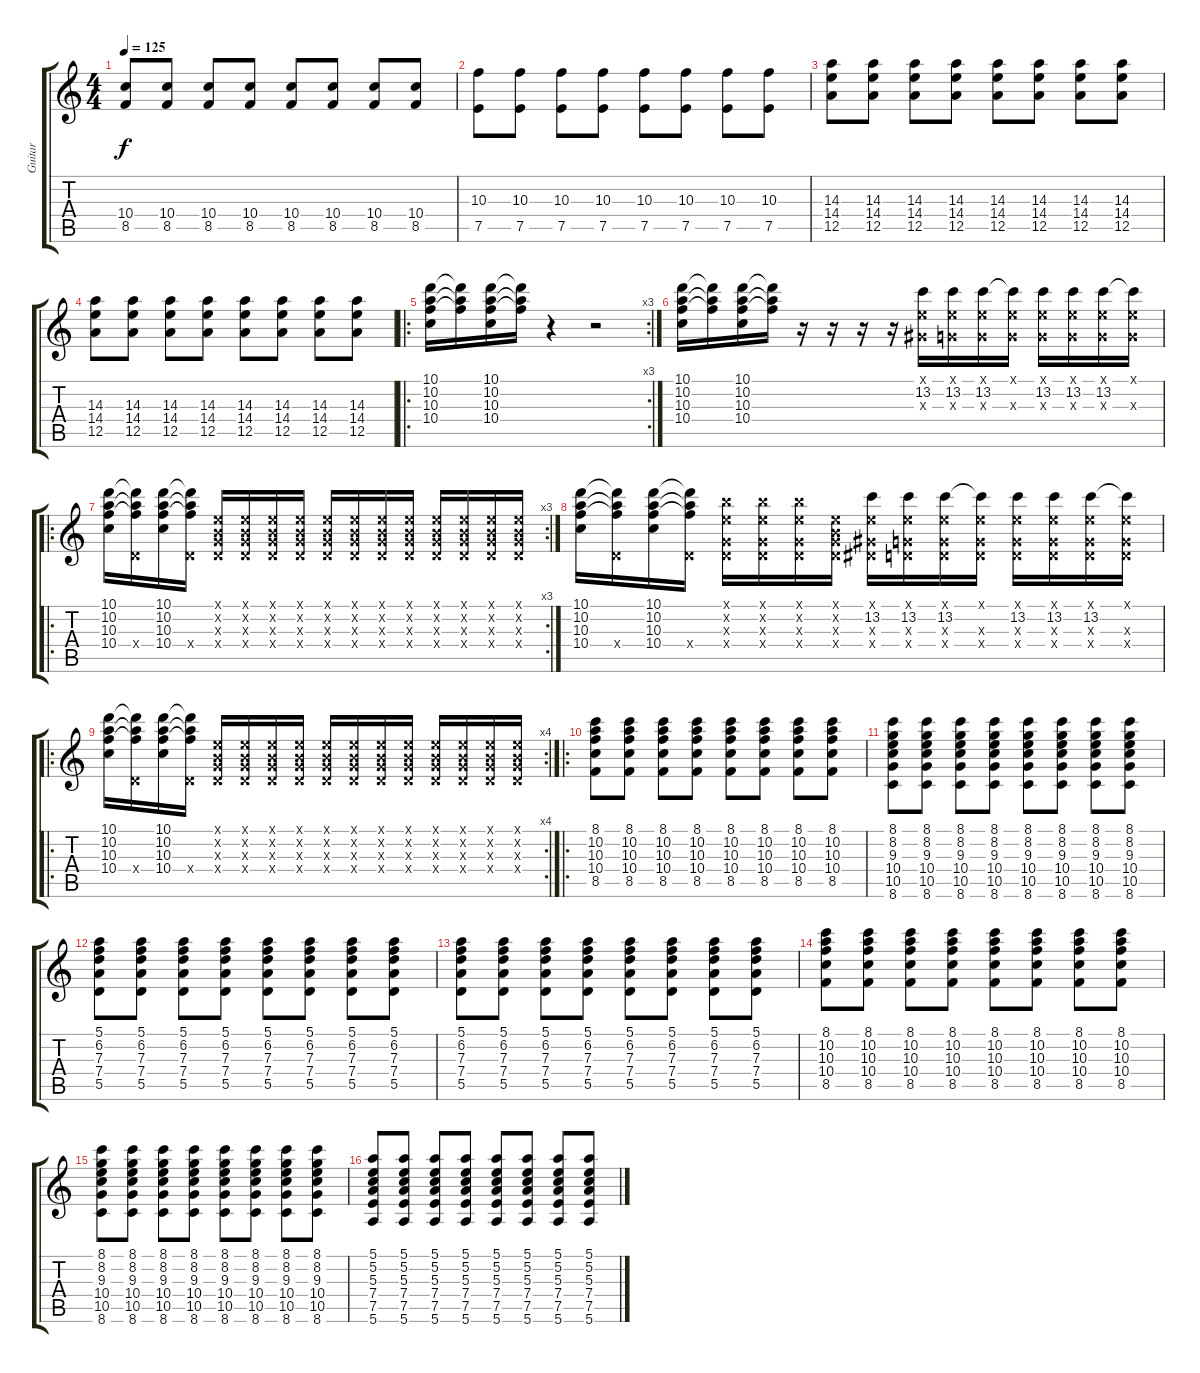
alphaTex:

\track ("Guitar" "Guitar") {instrument electricguitarclean}
\staff {score tabs}
\tuning (E4 B3 G3 D3 A2 E2) {hide}
\ts (4 4)
\tempo 125
\clef g2
\ks c
(10.4 8.5).8{dy f} (10.4 8.5).8 (10.4 8.5).8 (10.4 8.5).8 (10.4 8.5).8 (10.4 8.5).8 (10.4 8.5).8 (10.4 8.5).8 |
(10.3 7.5).8 (10.3 7.5).8 (10.3 7.5).8 (10.3 7.5).8 (10.3 7.5).8 (10.3 7.5).8 (10.3 7.5).8 (10.3 7.5).8 |
(14.3 14.4 12.5).8 (14.3 14.4 12.5).8 (14.3 14.4 12.5).8 (14.3 14.4 12.5).8 (14.3 14.4 12.5).8 (14.3 14.4 12.5).8 (14.3 14.4 12.5).8 (14.3 14.4 12.5).8 |
(14.3 14.4 12.5).8 (14.3 14.4 12.5).8 (14.3 14.4 12.5).8 (14.3 14.4 12.5).8 (14.3 14.4 12.5).8 (14.3 14.4 12.5).8 (14.3 14.4 12.5).8 (14.3 14.4 12.5).8 |
\ro
\rc 3
(10.1 10.2 10.3 10.4).16{volume 10} (10.1{t} 10.2{t} 10.3{t}).16 (10.1 10.2 10.3 10.4).16 (10.1{t} 10.2{t} 10.3{t}).16 r.4 r.2 |
(10.1 10.2 10.3 10.4).16{volume 10} (10.1{t} 10.2{t} 10.3{t}).16 (10.1 10.2 10.3 10.4).16 (10.1{t} 10.2{t} 10.3{t}).16 r.16 r.16 r.16 r.16 (0.1{x} 13.2 1.3{x}).16 (0.1{x} 13.2 0.3{x}).16 (0.1{x} 13.2 0.3{x}).16 (0.1{x} 13.2{t} 0.3{x}).16 (0.1{x} 13.2 0.3{x}).16 (0.1{x} 13.2 0.3{x}).16 (0.1{x} 13.2 0.3{x}).16 (0.1{x} 13.2{t} 0.3{x}).16 |
\ro
\rc 3
(10.1 10.2 10.3 10.4).16{volume 10} (10.1{t} 10.2{t} 10.3{t} 0.4{x}).16 (10.1 10.2 10.3 10.4).16 (10.1{t} 10.2{t} 10.3{t} 0.4{x}).16 (0.1{x} 0.2{x} 0.3{x} 0.4{x}).16 (0.1{x} 0.2{x} 0.3{x} 0.4{x}).16 (0.1{x} 0.2{x} 0.3{x} 0.4{x}).16 (0.1{x} 0.2{x} 0.3{x} 0.4{x}).16 (0.1{x} 0.2{x} 0.3{x} 0.4{x}).16 (0.1{x} 0.2{x} 0.3{x} 0.4{x}).16 (0.1{x} 0.2{x} 0.3{x} 0.4{x}).16 (0.1{x} 0.2{x} 0.3{x} 0.4{x}).16 (0.1{x} 0.2{x} 0.3{x} 0.4{x}).16 (0.1{x} 0.2{x} 0.3{x} 0.4{x}).16 (0.1{x} 0.2{x} 0.3{x} 0.4{x}).16 (0.1{x} 0.2{x} 0.3{x} 0.4{x}).16 |
(10.1 10.2 10.3 10.4).16{volume 10} (10.1{t} 10.2{t} 10.3{t} 0.4{x}).16 (10.1 10.2 10.3 10.4).16 (10.1{t} 10.2{t} 10.3{t} 0.4{x}).16 (0.1{x} 12.2{x} 0.3{x} 0.4{x}).16 (0.1{x} 12.2{x} 0.3{x} 0.4{x}).16 (0.1{x} 12.2{x} 0.3{x} 0.4{x}).16 (0.1{x} 0.2{x} 0.3{x} 0.4{x}).16 (0.1{x} 13.2 1.3{x} 1.4{x}).16 (0.1{x} 13.2 0.3{x} 0.4{x}).16 (0.1{x} 13.2 0.3{x} 0.4{x}).16 (0.1{x} 13.2{t} 0.3{x} 0.4{x}).16 (0.1{x} 13.2 0.3{x} 0.4{x}).16 (0.1{x} 13.2 0.3{x} 0.4{x}).16 (0.1{x} 13.2 0.3{x} 0.4{x}).16 (0.1{x} 13.2{t} 0.3{x} 0.4{x}).16 |
\ro
\rc 4
(10.1 10.2 10.3 10.4).16{volume 10} (10.1{t} 10.2{t} 10.3{t} 0.4{x}).16 (10.1 10.2 10.3 10.4).16 (10.1{t} 10.2{t} 10.3{t} 0.4{x}).16 (0.1{x} 0.2{x} 0.3{x} 0.4{x}).16 (0.1{x} 0.2{x} 0.3{x} 0.4{x}).16 (0.1{x} 0.2{x} 0.3{x} 0.4{x}).16 (0.1{x} 0.2{x} 0.3{x} 0.4{x}).16 (0.1{x} 0.2{x} 0.3{x} 0.4{x}).16 (0.1{x} 0.2{x} 0.3{x} 0.4{x}).16 (0.1{x} 0.2{x} 0.3{x} 0.4{x}).16 (0.1{x} 0.2{x} 0.3{x} 0.4{x}).16 (0.1{x} 0.2{x} 0.3{x} 0.4{x}).16 (0.1{x} 0.2{x} 0.3{x} 0.4{x}).16 (0.1{x} 0.2{x} 0.3{x} 0.4{x}).16 (0.1{x} 0.2{x} 0.3{x} 0.4{x}).16 |
\ro
(8.1 10.2 10.3 10.4 8.5).8 (8.1 10.2 10.3 10.4 8.5).8 (8.1 10.2 10.3 10.4 8.5).8 (8.1 10.2 10.3 10.4 8.5).8 (8.1 10.2 10.3 10.4 8.5).8 (8.1 10.2 10.3 10.4 8.5).8 (8.1 10.2 10.3 10.4 8.5).8 (8.1 10.2 10.3 10.4 8.5).8 |
(8.1 8.2 9.3 10.4 10.5 8.6).8 (8.1 8.2 9.3 10.4 10.5 8.6).8 (8.1 8.2 9.3 10.4 10.5 8.6).8 (8.1 8.2 9.3 10.4 10.5 8.6).8 (8.1 8.2 9.3 10.4 10.5 8.6).8 (8.1 8.2 9.3 10.4 10.5 8.6).8 (8.1 8.2 9.3 10.4 10.5 8.6).8 (8.1 8.2 9.3 10.4 10.5 8.6).8 |
(5.1 6.2 7.3 7.4 5.5).8 (5.1 6.2 7.3 7.4 5.5).8 (5.1 6.2 7.3 7.4 5.5).8 (5.1 6.2 7.3 7.4 5.5).8 (5.1 6.2 7.3 7.4 5.5).8 (5.1 6.2 7.3 7.4 5.5).8 (5.1 6.2 7.3 7.4 5.5).8 (5.1 6.2 7.3 7.4 5.5).8 |
(5.1 6.2 7.3 7.4 5.5).8 (5.1 6.2 7.3 7.4 5.5).8 (5.1 6.2 7.3 7.4 5.5).8 (5.1 6.2 7.3 7.4 5.5).8 (5.1 6.2 7.3 7.4 5.5).8 (5.1 6.2 7.3 7.4 5.5).8 (5.1 6.2 7.3 7.4 5.5).8 (5.1 6.2 7.3 7.4 5.5).8 |
(8.1 10.2 10.3 10.4 8.5).8 (8.1 10.2 10.3 10.4 8.5).8 (8.1 10.2 10.3 10.4 8.5).8 (8.1 10.2 10.3 10.4 8.5).8 (8.1 10.2 10.3 10.4 8.5).8 (8.1 10.2 10.3 10.4 8.5).8 (8.1 10.2 10.3 10.4 8.5).8 (8.1 10.2 10.3 10.4 8.5).8 |
(8.1 8.2 9.3 10.4 10.5 8.6).8 (8.1 8.2 9.3 10.4 10.5 8.6).8 (8.1 8.2 9.3 10.4 10.5 8.6).8 (8.1 8.2 9.3 10.4 10.5 8.6).8 (8.1 8.2 9.3 10.4 10.5 8.6).8 (8.1 8.2 9.3 10.4 10.5 8.6).8 (8.1 8.2 9.3 10.4 10.5 8.6).8 (8.1 8.2 9.3 10.4 10.5 8.6).8 |
(5.1 5.2 5.3 7.4 7.5 5.6).8 (5.1 5.2 5.3 7.4 7.5 5.6).8 (5.1 5.2 5.3 7.4 7.5 5.6).8 (5.1 5.2 5.3 7.4 7.5 5.6).8 (5.1 5.2 5.3 7.4 7.5 5.6).8 (5.1 5.2 5.3 7.4 7.5 5.6).8 (5.1 5.2 5.3 7.4 7.5 5.6).8 (5.1 5.2 5.3 7.4 7.5 5.6).8
